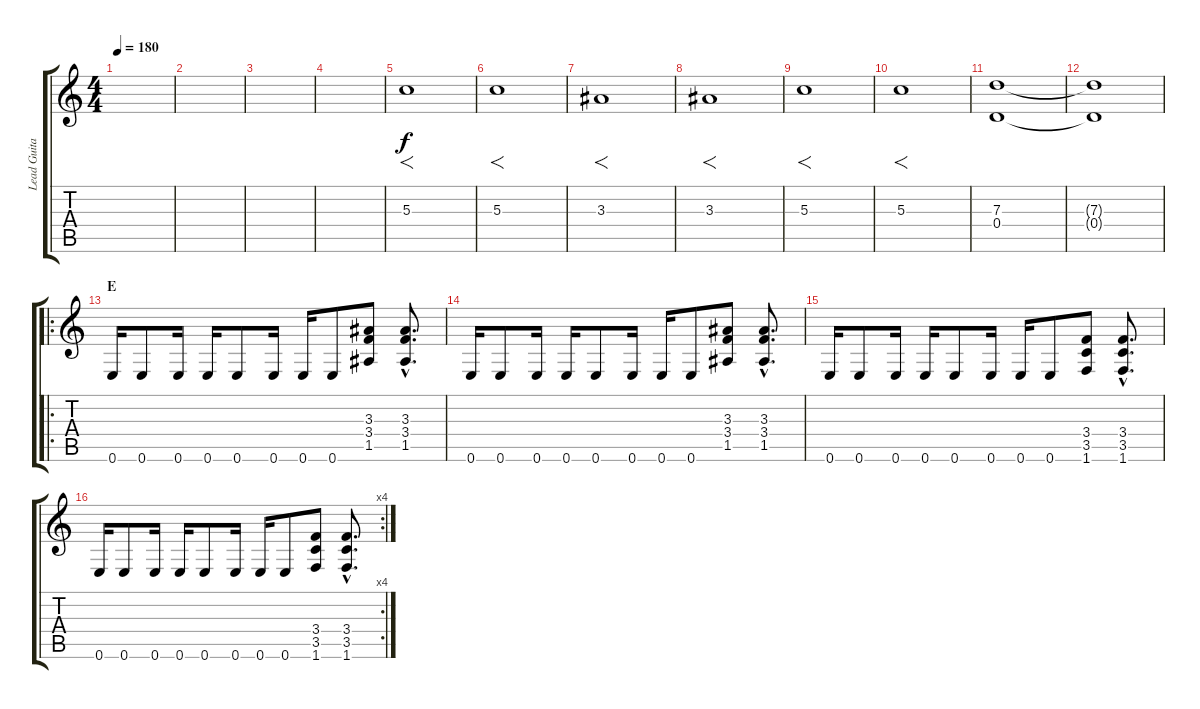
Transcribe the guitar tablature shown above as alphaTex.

\track ("Lead Guitar" "Lead Guita") {instrument distortionguitar}
\staff {score tabs}
\tuning (E4 B3 G3 D3 A2 E2) {hide}
\ts (4 4)
\tempo 180
\clef g2
\ks c
|
|
|
|
5.3.1{f} |
5.3.1{f} |
3.3.1{f} |
3.3.1{f} |
5.3.1{f} |
5.3.1{f} |
(7.3 0.4).1 |
(7.3{t} 0.4{t}).1 |
\ro
\section ("" "E")
0.6.16 0.6.8 0.6.16 0.6.16 0.6.8 0.6.16 0.6.16 0.6.8 (3.3 3.4 1.5).8 (3.3{hac} 3.4{hac} 1.5{hac}).8{d} |
0.6.16 0.6.8 0.6.16 0.6.16 0.6.8 0.6.16 0.6.16 0.6.8 (3.3 3.4 1.5).8 (3.3{hac} 3.4{hac} 1.5{hac}).8{d} |
0.6.16 0.6.8 0.6.16 0.6.16 0.6.8 0.6.16 0.6.16 0.6.8 (3.4 3.5 1.6).8 (3.4{hac} 3.5{hac} 1.6{hac}).8{d} |
\rc 4
0.6.16 0.6.8 0.6.16 0.6.16 0.6.8 0.6.16 0.6.16 0.6.8 (3.4 3.5 1.6).8 (3.4{hac} 3.5{hac} 1.6{hac}).8{d}
